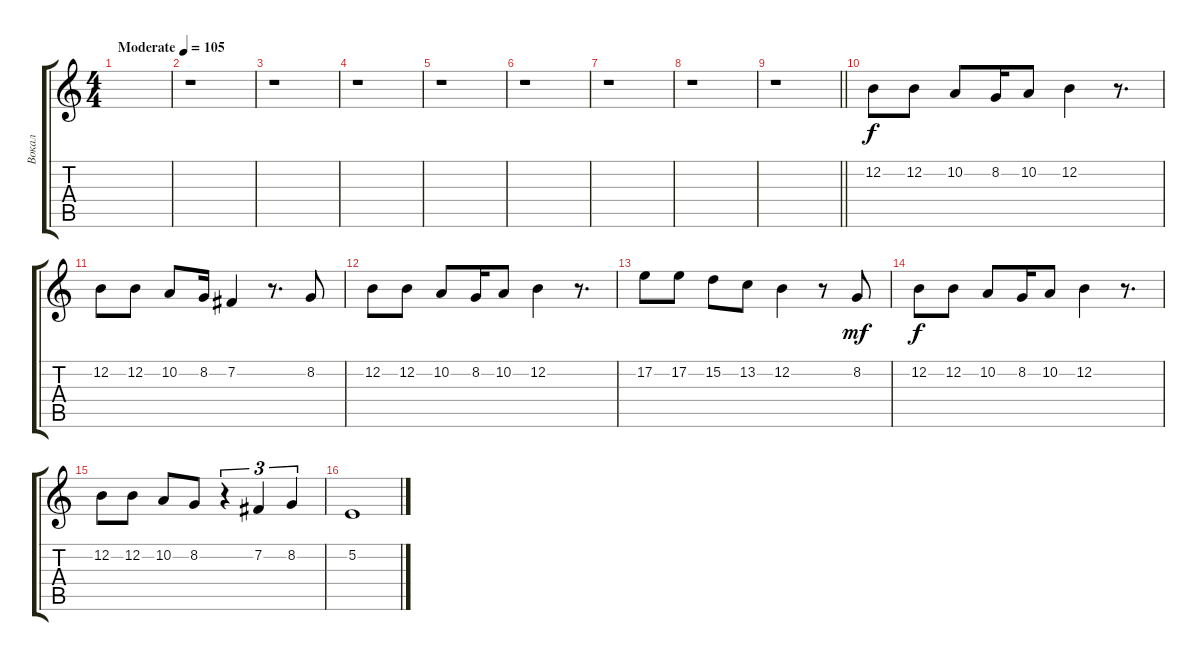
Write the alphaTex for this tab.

\track ("Вокал" "Вокал") {instrument oboe}
\staff {score tabs}
\tuning (E4 B3 G3 D3 A2 E2) {hide}
\ts (4 4)
\tempo (105 "Moderate")
\clef g2
\ks c
|
r.1 |
r.1 |
r.1 |
r.1 |
r.1 |
r.1 |
r.1 |
\barLineRight lightlight
r.1 |
12.2.8 12.2.8 10.2.8 8.2.16 10.2.8 12.2.4 r.8{d} |
12.2.8 12.2.8 10.2.8 8.2.16 7.2.4 r.8{d} 8.2.8 |
12.2.8 12.2.8 10.2.8 8.2.16 10.2.8 12.2.4 r.8{d} |
17.2.8 17.2.8 15.2.8 13.2.8 12.2.4 r.8 8.2.8{dy mf} |
12.2.8{dy f} 12.2.8 10.2.8 8.2.16 10.2.8 12.2.4 r.8{d} |
12.2.8 12.2.8 10.2.8 8.2.8 r.4{tu (3 2)} 7.2.4{tu (3 2)} 8.2.4{tu (3 2)} |
5.2.1
